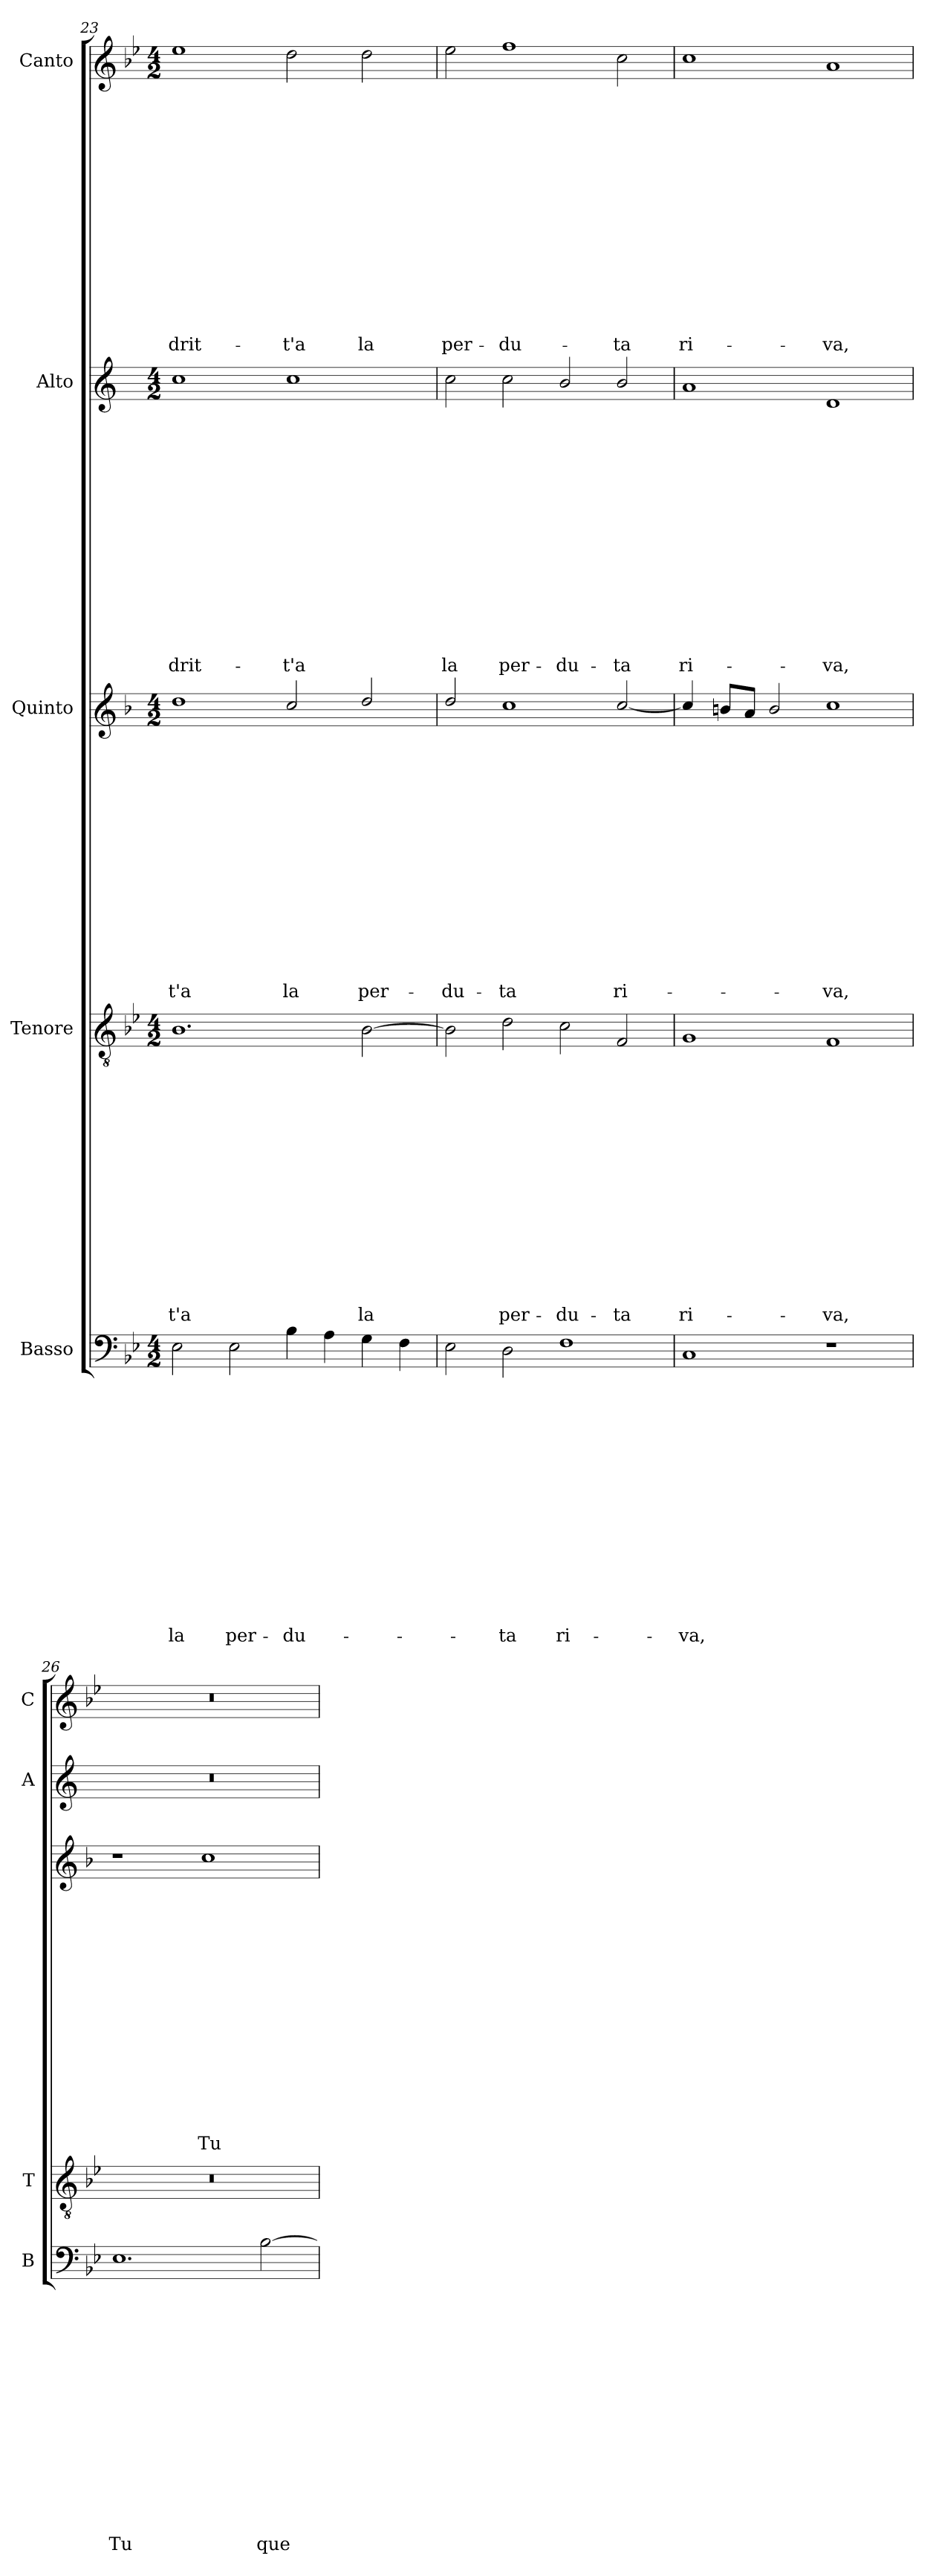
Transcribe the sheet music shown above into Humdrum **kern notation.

**kern	**text	**text	**text	**text	**text	**text	**text	**text	**text	**text	**text	**text	**text	**text	**text	**kern	**text	**text	**text	**text	**text	**text	**text	**text	**text	**text	**text	**text	**text	**text	**text	**kern	**text	**text	**text	**text	**text	**text	**text	**text	**text	**text	**text	**text	**text	**text	**text	**kern	**text	**text	**text	**text	**text	**text	**text	**text	**text	**text	**text	**text	**text	**text	**text	**kern	**text	**text	**text	**text	**text	**text	**text	**text	**text	**text	**text	**text	**text	**text	**text
*part5	*part5	*part5	*part5	*part5	*part5	*part5	*part5	*part5	*part5	*part5	*part5	*part5	*part5	*part5	*part5	*part4	*part4	*part4	*part4	*part4	*part4	*part4	*part4	*part4	*part4	*part4	*part4	*part4	*part4	*part4	*part4	*part3	*part3	*part3	*part3	*part3	*part3	*part3	*part3	*part3	*part3	*part3	*part3	*part3	*part3	*part3	*part3	*part2	*part2	*part2	*part2	*part2	*part2	*part2	*part2	*part2	*part2	*part2	*part2	*part2	*part2	*part2	*part2	*part1	*part1	*part1	*part1	*part1	*part1	*part1	*part1	*part1	*part1	*part1	*part1	*part1	*part1	*part1	*part1
*staff5	*staff5	*staff5	*staff5	*staff5	*staff5	*staff5	*staff5	*staff5	*staff5	*staff5	*staff5	*staff5	*staff5	*staff5	*staff5	*staff4	*staff4	*staff4	*staff4	*staff4	*staff4	*staff4	*staff4	*staff4	*staff4	*staff4	*staff4	*staff4	*staff4	*staff4	*staff4	*staff3	*staff3	*staff3	*staff3	*staff3	*staff3	*staff3	*staff3	*staff3	*staff3	*staff3	*staff3	*staff3	*staff3	*staff3	*staff3	*staff2	*staff2	*staff2	*staff2	*staff2	*staff2	*staff2	*staff2	*staff2	*staff2	*staff2	*staff2	*staff2	*staff2	*staff2	*staff2	*staff1	*staff1	*staff1	*staff1	*staff1	*staff1	*staff1	*staff1	*staff1	*staff1	*staff1	*staff1	*staff1	*staff1	*staff1	*staff1
*I"Basso	*	*	*	*	*	*	*	*	*	*	*	*	*	*	*	*I"Tenore	*	*	*	*	*	*	*	*	*	*	*	*	*	*	*	*I"Quinto	*	*	*	*	*	*	*	*	*	*	*	*	*	*	*	*I"Alto	*	*	*	*	*	*	*	*	*	*	*	*	*	*	*	*I"Canto	*	*	*	*	*	*	*	*	*	*	*	*	*	*	*
*I'B	*	*	*	*	*	*	*	*	*	*	*	*	*	*	*	*I'T	*	*	*	*	*	*	*	*	*	*	*	*	*	*	*	*	*	*	*	*	*	*	*	*	*	*	*	*	*	*	*	*I'A	*	*	*	*	*	*	*	*	*	*	*	*	*	*	*	*I'C	*	*	*	*	*	*	*	*	*	*	*	*	*	*	*
*clefF4	*	*	*	*	*	*	*	*	*	*	*	*	*	*	*	*clefGv2	*	*	*	*	*	*	*	*	*	*	*	*	*	*	*	*clefG2	*	*	*	*	*	*	*	*	*	*	*	*	*	*	*	*clefG2	*	*	*	*	*	*	*	*	*	*	*	*	*	*	*	*clefG2	*	*	*	*	*	*	*	*	*	*	*	*	*	*	*
*	*	*	*	*	*	*	*	*	*	*	*	*	*	*	*	*	*	*	*	*	*	*	*	*	*	*	*	*	*	*	*	*ITrd4c7	*	*	*	*	*	*	*	*	*	*	*	*	*	*	*	*ITrd1c2	*	*	*	*	*	*	*	*	*	*	*	*	*	*	*	*	*	*	*	*	*	*	*	*	*	*	*	*	*	*	*
*k[b-e-]	*	*	*	*	*	*	*	*	*	*	*	*	*	*	*	*k[b-e-]	*	*	*	*	*	*	*	*	*	*	*	*	*	*	*	*k[b-e-]	*	*	*	*	*	*	*	*	*	*	*	*	*	*	*	*k[b-e-]	*	*	*	*	*	*	*	*	*	*	*	*	*	*	*	*k[b-e-]	*	*	*	*	*	*	*	*	*	*	*	*	*	*	*
*B-:	*	*	*	*	*	*	*	*	*	*	*	*	*	*	*	*B-:	*	*	*	*	*	*	*	*	*	*	*	*	*	*	*	*B-:	*	*	*	*	*	*	*	*	*	*	*	*	*	*	*	*B-:	*	*	*	*	*	*	*	*	*	*	*	*	*	*	*	*B-:	*	*	*	*	*	*	*	*	*	*	*	*	*	*	*
*M4/2	*	*	*	*	*	*	*	*	*	*	*	*	*	*	*	*M4/2	*	*	*	*	*	*	*	*	*	*	*	*	*	*	*	*M4/2	*	*	*	*	*	*	*	*	*	*	*	*	*	*	*	*M4/2	*	*	*	*	*	*	*	*	*	*	*	*	*	*	*	*M4/2	*	*	*	*	*	*	*	*	*	*	*	*	*	*	*
=23	=23	=23	=23	=23	=23	=23	=23	=23	=23	=23	=23	=23	=23	=23	=23	=23	=23	=23	=23	=23	=23	=23	=23	=23	=23	=23	=23	=23	=23	=23	=23	=23	=23	=23	=23	=23	=23	=23	=23	=23	=23	=23	=23	=23	=23	=23	=23	=23	=23	=23	=23	=23	=23	=23	=23	=23	=23	=23	=23	=23	=23	=23	=23	=23	=23	=23	=23	=23	=23	=23	=23	=23	=23	=23	=23	=23	=23	=23	=23
!	!	!	!	!	!	!	!	!	!	!	!	!	!	!	!LO:LY:b	!	!	!	!	!	!	!	!	!	!	!	!	!	!	!	!LO:LY:b	!	!	!	!	!	!	!	!	!	!	!	!	!	!	!	!LO:LY:b	!	!	!	!	!	!	!	!	!	!	!	!	!	!	!	!LO:LY:b	!	!	!	!	!	!	!	!	!	!	!	!	!	!	!	!LO:LY:b
2E-\	.	.	.	.	.	.	.	.	.	.	.	.	.	.	la	1.B-	.	.	.	.	.	.	.	.	.	.	.	.	.	.	-t'a	1g	.	.	.	.	.	.	.	.	.	.	.	.	.	.	-t'a	1b-	.	.	.	.	.	.	.	.	.	.	.	.	.	.	drit-	1ee-	.	.	.	.	.	.	.	.	.	.	.	.	.	.	drit-
!	!	!	!	!	!	!	!	!	!	!	!	!	!	!	!LO:LY:b	!	!	!	!	!	!	!	!	!	!	!	!	!	!	!	!	!	!	!	!	!	!	!	!	!	!	!	!	!	!	!	!	!	!	!	!	!	!	!	!	!	!	!	!	!	!	!	!	!	!	!	!	!	!	!	!	!	!	!	!	!	!	!	!
2E-\	.	.	.	.	.	.	.	.	.	.	.	.	.	.	per-	.	.	.	.	.	.	.	.	.	.	.	.	.	.	.	.	.	.	.	.	.	.	.	.	.	.	.	.	.	.	.	.	.	.	.	.	.	.	.	.	.	.	.	.	.	.	.	.	.	.	.	.	.	.	.	.	.	.	.	.	.	.	.	.
!	!	!	!	!	!	!	!	!	!	!	!	!	!	!	!LO:LY:b	!	!	!	!	!	!	!	!	!	!	!	!	!	!	!	!	!	!	!	!	!	!	!	!	!	!	!	!	!	!	!	!LO:LY:b	!	!	!	!	!	!	!	!	!	!	!	!	!	!	!	!LO:LY:b	!	!	!	!	!	!	!	!	!	!	!	!	!	!	!	!LO:LY:b
4B-\	.	.	.	.	.	.	.	.	.	.	.	.	.	.	-du-	.	.	.	.	.	.	.	.	.	.	.	.	.	.	.	.	2f/	.	.	.	.	.	.	.	.	.	.	.	.	.	.	la	1b-	.	.	.	.	.	.	.	.	.	.	.	.	.	.	-t'a	2dd\	.	.	.	.	.	.	.	.	.	.	.	.	.	.	-t'a
4A\	.	.	.	.	.	.	.	.	.	.	.	.	.	.	.	.	.	.	.	.	.	.	.	.	.	.	.	.	.	.	.	.	.	.	.	.	.	.	.	.	.	.	.	.	.	.	.	.	.	.	.	.	.	.	.	.	.	.	.	.	.	.	.	.	.	.	.	.	.	.	.	.	.	.	.	.	.	.	.
!	!	!	!	!	!	!	!	!	!	!	!	!	!	!	!	!	!	!	!	!	!	!	!	!	!	!	!	!	!	!	!LO:LY:b	!	!	!	!	!	!	!	!	!	!	!	!	!	!	!	!LO:LY:b	!	!	!	!	!	!	!	!	!	!	!	!	!	!	!	!	!	!	!	!	!	!	!	!	!	!	!	!	!	!	!	!LO:LY:b
4G\	.	.	.	.	.	.	.	.	.	.	.	.	.	.	.	[2B-\	.	.	.	.	.	.	.	.	.	.	.	.	.	.	la	2g/	.	.	.	.	.	.	.	.	.	.	.	.	.	.	per-	.	.	.	.	.	.	.	.	.	.	.	.	.	.	.	.	2dd\	.	.	.	.	.	.	.	.	.	.	.	.	.	.	la
4F\	.	.	.	.	.	.	.	.	.	.	.	.	.	.	.	.	.	.	.	.	.	.	.	.	.	.	.	.	.	.	.	.	.	.	.	.	.	.	.	.	.	.	.	.	.	.	.	.	.	.	.	.	.	.	.	.	.	.	.	.	.	.	.	.	.	.	.	.	.	.	.	.	.	.	.	.	.	.	.
!!LO:LB:g=z
=24	=24	=24	=24	=24	=24	=24	=24	=24	=24	=24	=24	=24	=24	=24	=24	=24	=24	=24	=24	=24	=24	=24	=24	=24	=24	=24	=24	=24	=24	=24	=24	=24	=24	=24	=24	=24	=24	=24	=24	=24	=24	=24	=24	=24	=24	=24	=24	=24	=24	=24	=24	=24	=24	=24	=24	=24	=24	=24	=24	=24	=24	=24	=24	=24	=24	=24	=24	=24	=24	=24	=24	=24	=24	=24	=24	=24	=24	=24	=24
!	!	!	!	!	!	!	!	!	!	!	!	!	!	!	!	!	!	!	!	!	!	!	!	!	!	!	!	!	!	!	!	!	!	!	!	!	!	!	!	!	!	!	!	!	!	!	!LO:LY:b	!	!	!	!	!	!	!	!	!	!	!	!	!	!	!	!LO:LY:b	!	!	!	!	!	!	!	!	!	!	!	!	!	!	!	!LO:LY:b
2E-\	.	.	.	.	.	.	.	.	.	.	.	.	.	.	.	2B-\]	.	.	.	.	.	.	.	.	.	.	.	.	.	.	.	2g/	.	.	.	.	.	.	.	.	.	.	.	.	.	.	-du-	2b-\	.	.	.	.	.	.	.	.	.	.	.	.	.	.	la	2ee-\	.	.	.	.	.	.	.	.	.	.	.	.	.	.	per-
!	!	!	!	!	!	!	!	!	!	!	!	!	!	!	!LO:LY:b	!	!	!	!	!	!	!	!	!	!	!	!	!	!	!	!LO:LY:b	!	!	!	!	!	!	!	!	!	!	!	!	!	!	!	!LO:LY:b	!	!	!	!	!	!	!	!	!	!	!	!	!	!	!	!LO:LY:b	!	!	!	!	!	!	!	!	!	!	!	!	!	!	!	!LO:LY:b
2D\	.	.	.	.	.	.	.	.	.	.	.	.	.	.	-ta	2d\	.	.	.	.	.	.	.	.	.	.	.	.	.	.	per-	1f	.	.	.	.	.	.	.	.	.	.	.	.	.	.	-ta	2b-\	.	.	.	.	.	.	.	.	.	.	.	.	.	.	per-	1ff	.	.	.	.	.	.	.	.	.	.	.	.	.	.	-du-
!	!	!	!	!	!	!	!	!	!	!	!	!	!	!	!LO:LY:b	!	!	!	!	!	!	!	!	!	!	!	!	!	!	!	!LO:LY:b	!	!	!	!	!	!	!	!	!	!	!	!	!	!	!	!	!	!	!	!	!	!	!	!	!	!	!	!	!	!	!	!LO:LY:b	!	!	!	!	!	!	!	!	!	!	!	!	!	!	!	!
1F	.	.	.	.	.	.	.	.	.	.	.	.	.	.	ri-	2c\	.	.	.	.	.	.	.	.	.	.	.	.	.	.	-du-	.	.	.	.	.	.	.	.	.	.	.	.	.	.	.	.	2a/	.	.	.	.	.	.	.	.	.	.	.	.	.	.	-du-	.	.	.	.	.	.	.	.	.	.	.	.	.	.	.	.
!	!	!	!	!	!	!	!	!	!	!	!	!	!	!	!	!	!	!	!	!	!	!	!	!	!	!	!	!	!	!	!LO:LY:b	!	!	!	!	!	!	!	!	!	!	!	!	!	!	!	!LO:LY:b	!	!	!	!	!	!	!	!	!	!	!	!	!	!	!	!LO:LY:b	!	!	!	!	!	!	!	!	!	!	!	!	!	!	!	!LO:LY:b
.	.	.	.	.	.	.	.	.	.	.	.	.	.	.	.	2F/	.	.	.	.	.	.	.	.	.	.	.	.	.	.	-ta	[2f/	.	.	.	.	.	.	.	.	.	.	.	.	.	.	ri-	2a/	.	.	.	.	.	.	.	.	.	.	.	.	.	.	-ta	2cc\	.	.	.	.	.	.	.	.	.	.	.	.	.	.	-ta
=25	=25	=25	=25	=25	=25	=25	=25	=25	=25	=25	=25	=25	=25	=25	=25	=25	=25	=25	=25	=25	=25	=25	=25	=25	=25	=25	=25	=25	=25	=25	=25	=25	=25	=25	=25	=25	=25	=25	=25	=25	=25	=25	=25	=25	=25	=25	=25	=25	=25	=25	=25	=25	=25	=25	=25	=25	=25	=25	=25	=25	=25	=25	=25	=25	=25	=25	=25	=25	=25	=25	=25	=25	=25	=25	=25	=25	=25	=25	=25
!	!	!	!	!	!	!	!	!	!	!	!	!	!	!	!LO:LY:b	!	!	!	!	!	!	!	!	!	!	!	!	!	!	!	!LO:LY:b	!	!	!	!	!	!	!	!	!	!	!	!	!	!	!	!	!	!	!	!	!	!	!	!	!	!	!	!	!	!	!	!LO:LY:b	!	!	!	!	!	!	!	!	!	!	!	!	!	!	!	!LO:LY:b
1C	.	.	.	.	.	.	.	.	.	.	.	.	.	.	-va,	1G	.	.	.	.	.	.	.	.	.	.	.	.	.	.	ri-	4f/]	.	.	.	.	.	.	.	.	.	.	.	.	.	.	.	1g	.	.	.	.	.	.	.	.	.	.	.	.	.	.	ri-	1cc	.	.	.	.	.	.	.	.	.	.	.	.	.	.	ri-
.	.	.	.	.	.	.	.	.	.	.	.	.	.	.	.	.	.	.	.	.	.	.	.	.	.	.	.	.	.	.	.	8en/L	.	.	.	.	.	.	.	.	.	.	.	.	.	.	.	.	.	.	.	.	.	.	.	.	.	.	.	.	.	.	.	.	.	.	.	.	.	.	.	.	.	.	.	.	.	.	.
.	.	.	.	.	.	.	.	.	.	.	.	.	.	.	.	.	.	.	.	.	.	.	.	.	.	.	.	.	.	.	.	8d/J	.	.	.	.	.	.	.	.	.	.	.	.	.	.	.	.	.	.	.	.	.	.	.	.	.	.	.	.	.	.	.	.	.	.	.	.	.	.	.	.	.	.	.	.	.	.	.
.	.	.	.	.	.	.	.	.	.	.	.	.	.	.	.	.	.	.	.	.	.	.	.	.	.	.	.	.	.	.	.	2e/	.	.	.	.	.	.	.	.	.	.	.	.	.	.	.	.	.	.	.	.	.	.	.	.	.	.	.	.	.	.	.	.	.	.	.	.	.	.	.	.	.	.	.	.	.	.	.
!	!	!	!	!	!	!	!	!	!	!	!	!	!	!	!	!	!	!	!	!	!	!	!	!	!	!	!	!	!	!	!LO:LY:b	!	!	!	!	!	!	!	!	!	!	!	!	!	!	!	!LO:LY:b	!	!	!	!	!	!	!	!	!	!	!	!	!	!	!	!LO:LY:b	!	!	!	!	!	!	!	!	!	!	!	!	!	!	!	!LO:LY:b
1r	.	.	.	.	.	.	.	.	.	.	.	.	.	.	.	1F	.	.	.	.	.	.	.	.	.	.	.	.	.	.	-va,	1f	.	.	.	.	.	.	.	.	.	.	.	.	.	.	-va,	1c	.	.	.	.	.	.	.	.	.	.	.	.	.	.	-va,	1a	.	.	.	.	.	.	.	.	.	.	.	.	.	.	-va,
=26	=26	=26	=26	=26	=26	=26	=26	=26	=26	=26	=26	=26	=26	=26	=26	=26	=26	=26	=26	=26	=26	=26	=26	=26	=26	=26	=26	=26	=26	=26	=26	=26	=26	=26	=26	=26	=26	=26	=26	=26	=26	=26	=26	=26	=26	=26	=26	=26	=26	=26	=26	=26	=26	=26	=26	=26	=26	=26	=26	=26	=26	=26	=26	=26	=26	=26	=26	=26	=26	=26	=26	=26	=26	=26	=26	=26	=26	=26	=26
!	!	!	!	!	!	!	!	!	!	!	!	!	!	!	!LO:LY:b	!	!	!	!	!	!	!	!	!	!	!	!	!	!	!	!	!	!	!	!	!	!	!	!	!	!	!	!	!	!	!	!	!	!	!	!	!	!	!	!	!	!	!	!	!	!	!	!	!	!	!	!	!	!	!	!	!	!	!	!	!	!	!	!
1.E-	.	.	.	.	.	.	.	.	.	.	.	.	.	.	Tu	0r	.	.	.	.	.	.	.	.	.	.	.	.	.	.	.	1r	.	.	.	.	.	.	.	.	.	.	.	.	.	.	.	0r	.	.	.	.	.	.	.	.	.	.	.	.	.	.	.	0r	.	.	.	.	.	.	.	.	.	.	.	.	.	.	.
!	!	!	!	!	!	!	!	!	!	!	!	!	!	!	!	!	!	!	!	!	!	!	!	!	!	!	!	!	!	!	!	!	!	!	!	!	!	!	!	!	!	!	!	!	!	!	!LO:LY:b	!	!	!	!	!	!	!	!	!	!	!	!	!	!	!	!	!	!	!	!	!	!	!	!	!	!	!	!	!	!	!	!
.	.	.	.	.	.	.	.	.	.	.	.	.	.	.	.	.	.	.	.	.	.	.	.	.	.	.	.	.	.	.	.	1f	.	.	.	.	.	.	.	.	.	.	.	.	.	.	Tu	.	.	.	.	.	.	.	.	.	.	.	.	.	.	.	.	.	.	.	.	.	.	.	.	.	.	.	.	.	.	.	.
!	!	!	!	!	!	!	!	!	!	!	!	!	!	!	!LO:LY:b	!	!	!	!	!	!	!	!	!	!	!	!	!	!	!	!	!	!	!	!	!	!	!	!	!	!	!	!	!	!	!	!	!	!	!	!	!	!	!	!	!	!	!	!	!	!	!	!	!	!	!	!	!	!	!	!	!	!	!	!	!	!	!	!
[2B-\	.	.	.	.	.	.	.	.	.	.	.	.	.	.	que-	.	.	.	.	.	.	.	.	.	.	.	.	.	.	.	.	.	.	.	.	.	.	.	.	.	.	.	.	.	.	.	.	.	.	.	.	.	.	.	.	.	.	.	.	.	.	.	.	.	.	.	.	.	.	.	.	.	.	.	.	.	.	.	.
=	=	=	=	=	=	=	=	=	=	=	=	=	=	=	=	=	=	=	=	=	=	=	=	=	=	=	=	=	=	=	=	=	=	=	=	=	=	=	=	=	=	=	=	=	=	=	=	=	=	=	=	=	=	=	=	=	=	=	=	=	=	=	=	=	=	=	=	=	=	=	=	=	=	=	=	=	=	=	=
*-	*-	*-	*-	*-	*-	*-	*-	*-	*-	*-	*-	*-	*-	*-	*-	*-	*-	*-	*-	*-	*-	*-	*-	*-	*-	*-	*-	*-	*-	*-	*-	*-	*-	*-	*-	*-	*-	*-	*-	*-	*-	*-	*-	*-	*-	*-	*-	*-	*-	*-	*-	*-	*-	*-	*-	*-	*-	*-	*-	*-	*-	*-	*-	*-	*-	*-	*-	*-	*-	*-	*-	*-	*-	*-	*-	*-	*-	*-	*-
